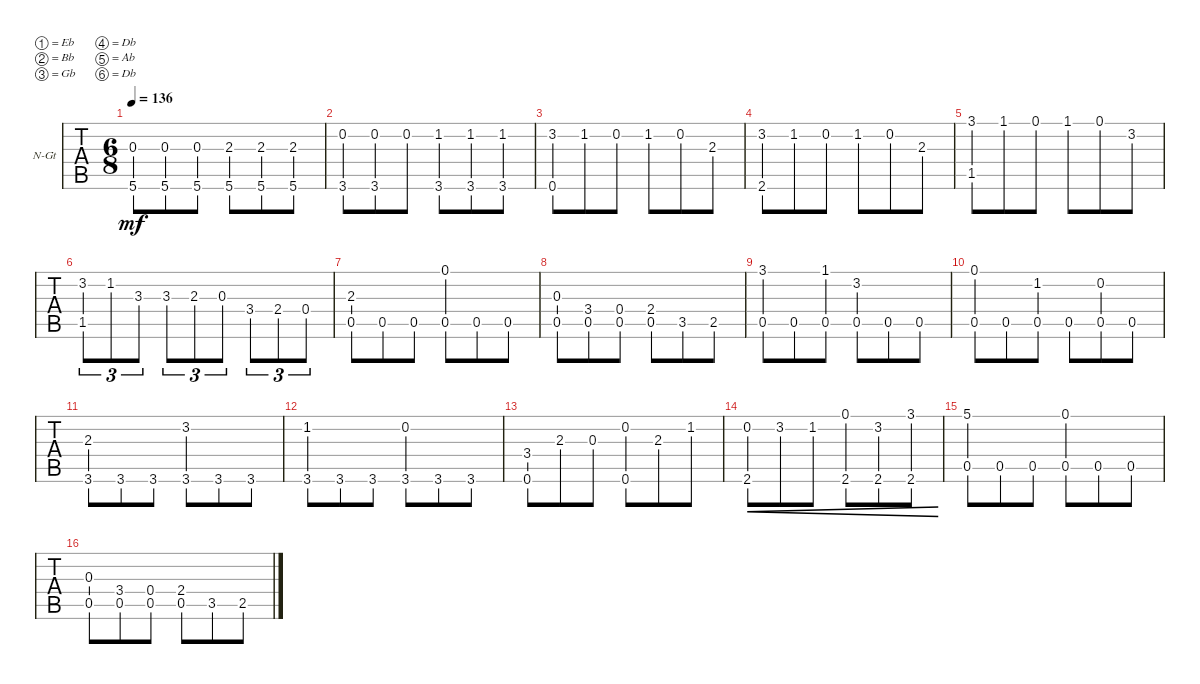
\defaultSystemsLayout 4
\bracketExtendMode groupsimilarinstruments
\firstSystemTrackNameOrientation horizontal
\otherSystemsTrackNameOrientation horizontal
\track ("Nylon Guitar" "N-Gt") {instrument acousticguitarnylon}
\staff {tabs}
\tuning (Eb4 Bb3 Gb3 Db3 Ab2 Db2)
\ts (6 8)
\tempo 136
\clef g2
\ks c
(5.6 0.3).8{dy mf} (5.6 0.3).8 (5.6 0.3).8 (5.6 2.3).8 (5.6 2.3).8 (5.6 2.3).8 |
(0.2 3.6).8 (0.2 3.6).8 0.2.8 (1.2 3.6).8 (1.2 3.6).8 (1.2 3.6).8 |
(0.6 3.2).8 1.2.8 0.2.8 1.2.8 0.2.8 2.3.8 |
(3.2 2.6).8 1.2.8 0.2.8 1.2.8 0.2.8 2.3.8 |
(3.1 1.5).8 1.1.8 0.1.8 1.1.8 0.1.8 3.2.8 |
(3.2 1.5).8{tu (3 2)} 1.2.8{tu (3 2)} 3.3.8{tu (3 2)} 3.3.8{tu (3 2)} 2.3.8{tu (3 2)} 0.3.8{tu (3 2)} 3.4.8{tu (3 2)} 2.4.8{tu (3 2)} 0.4.8{tu (3 2)} |
(2.3 0.5).8 0.5.8 0.5.8 (0.5 0.1).8 0.5.8 0.5.8 |
(0.3 0.5).8 (3.4 0.5).8 (0.4 0.5).8 (2.4 0.5).8 3.5.8 2.5.8 |
(0.5 3.1).8 0.5.8 (0.5 1.1).8 (0.5 3.2).8 0.5.8 0.5.8 |
(0.5 0.1).8 0.5.8 (0.5 1.2).8 0.5.8 (0.5 0.2).8 0.5.8 |
(3.6 2.3).8 3.6.8 3.6.8 (3.6 3.2).8 3.6.8 3.6.8 |
(1.2 3.6).8 3.6.8 3.6.8 (3.6 0.2).8 3.6.8 3.6.8 |
(0.6 3.4).8 2.3.8 0.3.8 (0.2 0.6).8 2.3.8 1.2.8 |
(2.6 0.2).8{cre} 3.2.8{cre} 1.2.8{cre} (0.1 2.6).8{cre} (3.2 2.6).8{cre} (3.1 2.6).8{cre} |
(0.5 5.1).8 0.5.8 0.5.8 (0.5 0.1).8 0.5.8 0.5.8 |
(0.5 0.3).8 (0.5 3.4).8 (0.5 0.4).8 (0.5 2.4).8 3.5.8 2.5.8
